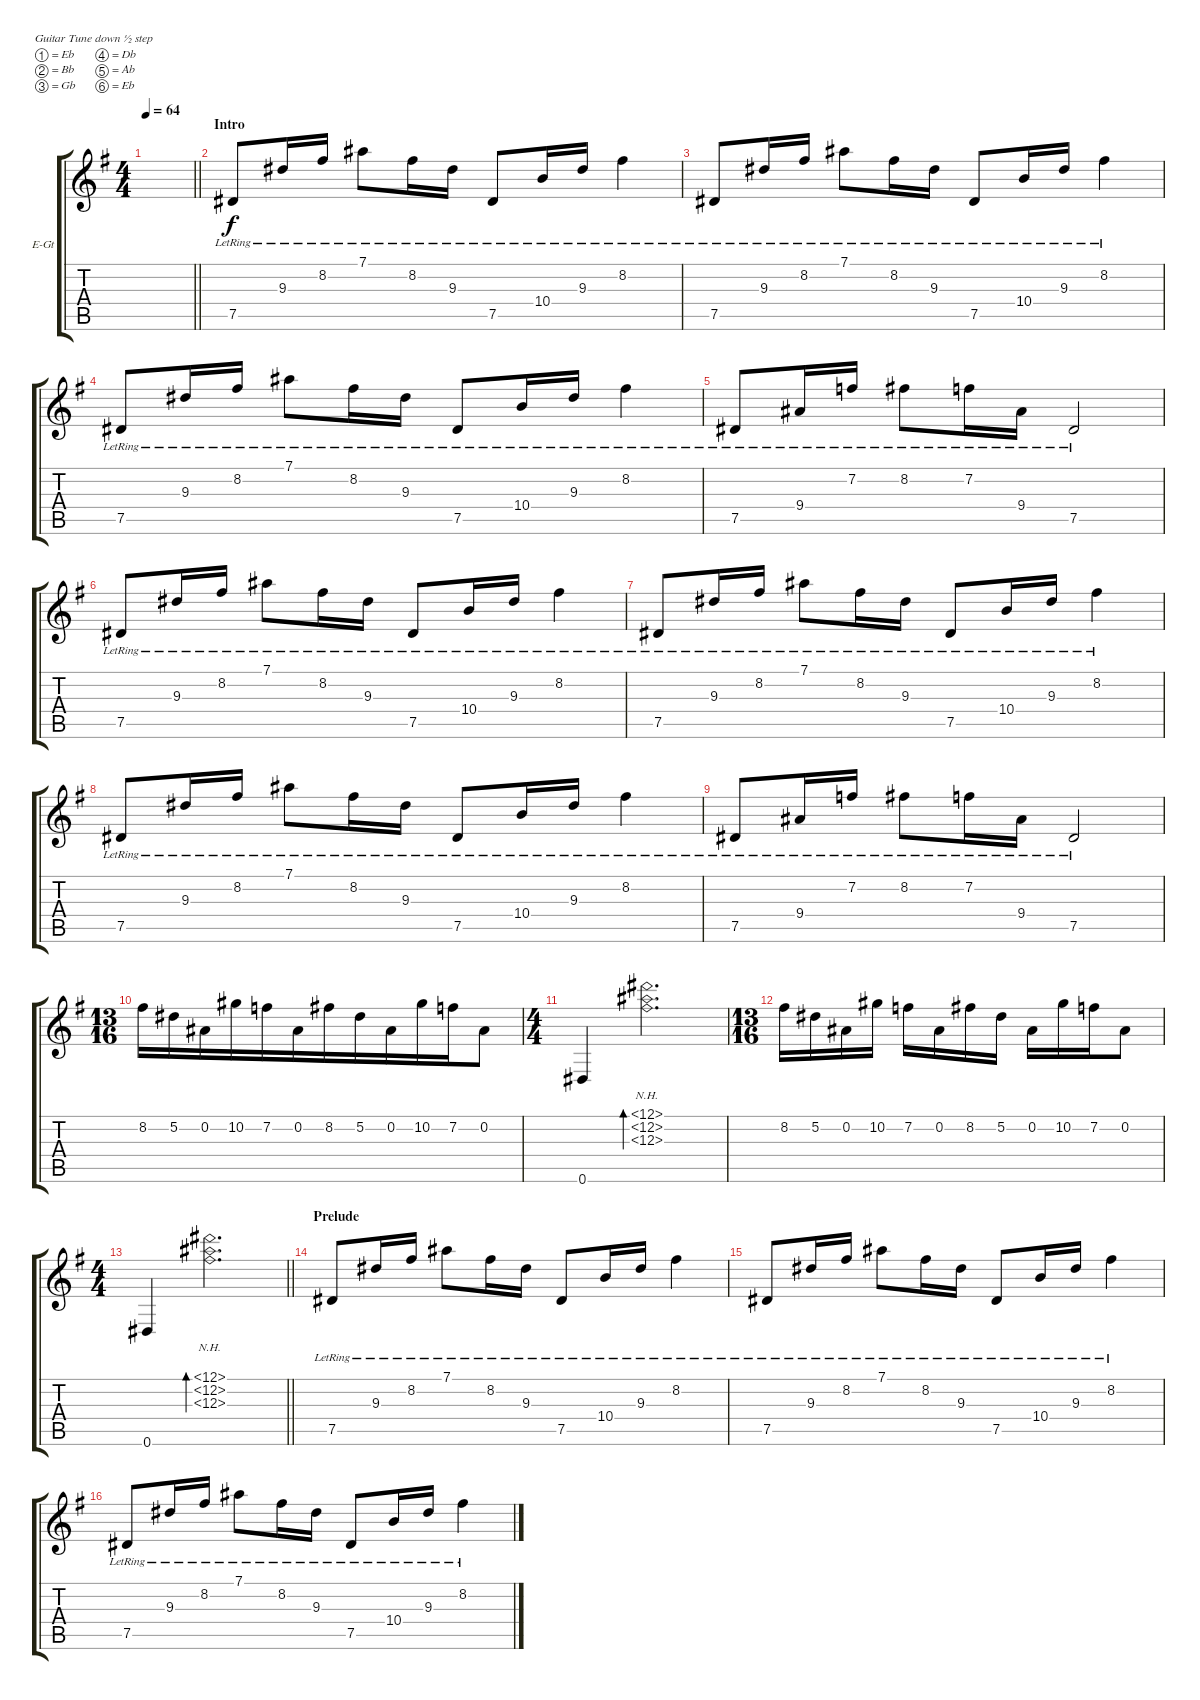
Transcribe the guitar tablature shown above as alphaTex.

\bracketExtendMode groupsimilarinstruments
\firstSystemTrackNameOrientation horizontal
\otherSystemsTrackNameOrientation horizontal
\track ("Гитара 7" "E-Gt") {instrument electricguitarclean}
\staff {score tabs}
\tuning (Eb4 Bb3 Gb3 Db3 Ab2 Eb2)
\ts (4 4)
\beaming (8 2 2 2 2)
\tempo 64
\clef g2
\scale
0.511811
\barLineRight lightlight
\ks eminor
|
\section ("" "Intro")
\scale
0.244094 7.5{lr}.8 9.3{lr}.16 8.2{lr}.16 7.1{lr}.8 8.2{lr}.16 9.3{lr}.16 7.5{lr}.8 10.4{lr}.16 9.3{lr}.16 8.2{lr}.4 |
\scale
0.244094 7.5{lr}.8 9.3{lr}.16 8.2{lr}.16 7.1{lr}.8 8.2{lr}.16 9.3{lr}.16 7.5{lr}.8 10.4{lr}.16 9.3{lr}.16 8.2{lr}.4 |
\scale
0.333333 7.5{lr}.8 9.3{lr}.16 8.2{lr}.16 7.1{lr}.8 8.2{lr}.16 9.3{lr}.16 7.5{lr}.8 10.4{lr}.16 9.3{lr}.16 8.2{lr}.4 |
\scale
0.333333 7.5{lr}.8 9.4{lr}.16 7.2{lr}.16 8.2{lr}.8 7.2{lr}.16 9.4{lr}.16 7.5{lr}.2 |
\scale
0.333333 7.5{lr}.8 9.3{lr}.16 8.2{lr}.16 7.1{lr}.8 8.2{lr}.16 9.3{lr}.16 7.5{lr}.8 10.4{lr}.16 9.3{lr}.16 8.2{lr}.4 |
\scale
0.333333 7.5{lr}.8 9.3{lr}.16 8.2{lr}.16 7.1{lr}.8 8.2{lr}.16 9.3{lr}.16 7.5{lr}.8 10.4{lr}.16 9.3{lr}.16 8.2{lr}.4 |
\scale
0.333333 7.5{lr}.8 9.3{lr}.16 8.2{lr}.16 7.1{lr}.8 8.2{lr}.16 9.3{lr}.16 7.5{lr}.8 10.4{lr}.16 9.3{lr}.16 8.2{lr}.4 |
\scale
0.333333 7.5{lr}.8 9.4{lr}.16 7.2{lr}.16 8.2{lr}.8 7.2{lr}.16 9.4{lr}.16 7.5{lr}.2 |
\ts (13 16)
\beaming (8 6)
\scale
0.333333 8.2.16 5.2.16 0.2.16 10.2.16 7.2.16 0.2.16 8.2.16 5.2.16 0.2.16 10.2.16 7.2.16 0.2.8 |
\ts (4 4)
\beaming (8 2 2 2 2)
\scale
0.333333 0.6.4 (12.1{nh} 12.2{nh} 12.3{nh}).2{d bd 30} |
\ts (13 16)
\beaming (8 2 2 2 2)
\scale
0.333333 8.2.16 5.2.16 0.2.16 10.2.16 7.2.16 0.2.16 8.2.16 5.2.16 0.2.16 10.2.16 7.2.16 0.2.8 |
\ts (4 4)
\beaming (8 2 2 2 2)
\scale
0.511811
\barLineRight lightlight
0.6.4 (12.1{nh} 12.2{nh} 12.3{nh}).2{d bd 30} |
\section ("" "Prelude")
\scale
0.244094 7.5{lr}.8 9.3{lr}.16 8.2{lr}.16 7.1{lr}.8 8.2{lr}.16 9.3{lr}.16 7.5{lr}.8 10.4{lr}.16 9.3{lr}.16 8.2{lr}.4 |
\scale
0.244094 7.5{lr}.8 9.3{lr}.16 8.2{lr}.16 7.1{lr}.8 8.2{lr}.16 9.3{lr}.16 7.5{lr}.8 10.4{lr}.16 9.3{lr}.16 8.2{lr}.4 |
\scale
0.333333 7.5{lr}.8 9.3{lr}.16 8.2{lr}.16 7.1{lr}.8 8.2{lr}.16 9.3{lr}.16 7.5{lr}.8 10.4{lr}.16 9.3{lr}.16 8.2{lr}.4
